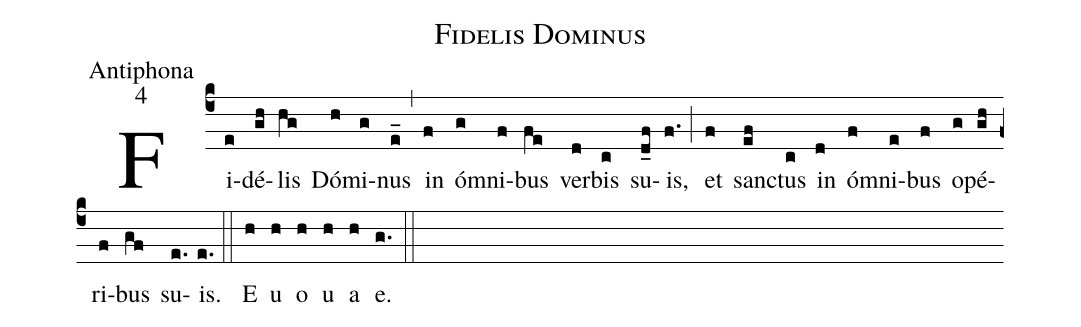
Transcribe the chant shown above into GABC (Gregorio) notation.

name:Fidelis Dominus;
office-part:Antiphona;
mode:4;
%%
(c4) Fi(e)dé(gh)lis(hg) Dó(h)mi(g)nus(e_) (,) in(f) ó(g)mni(f)bus(fe) ver(d)bis(c) su(d_f)is,(f.) (;) et(f) san(ef)ctus(c) in(d) ó(f)mni(e)bus(f) o(g)pé(gh)ri(f)bus(gf) su(e.)is.(e.) (::) E(h) u(h) o(h) u(h) a(h) e.(g.) (::)
